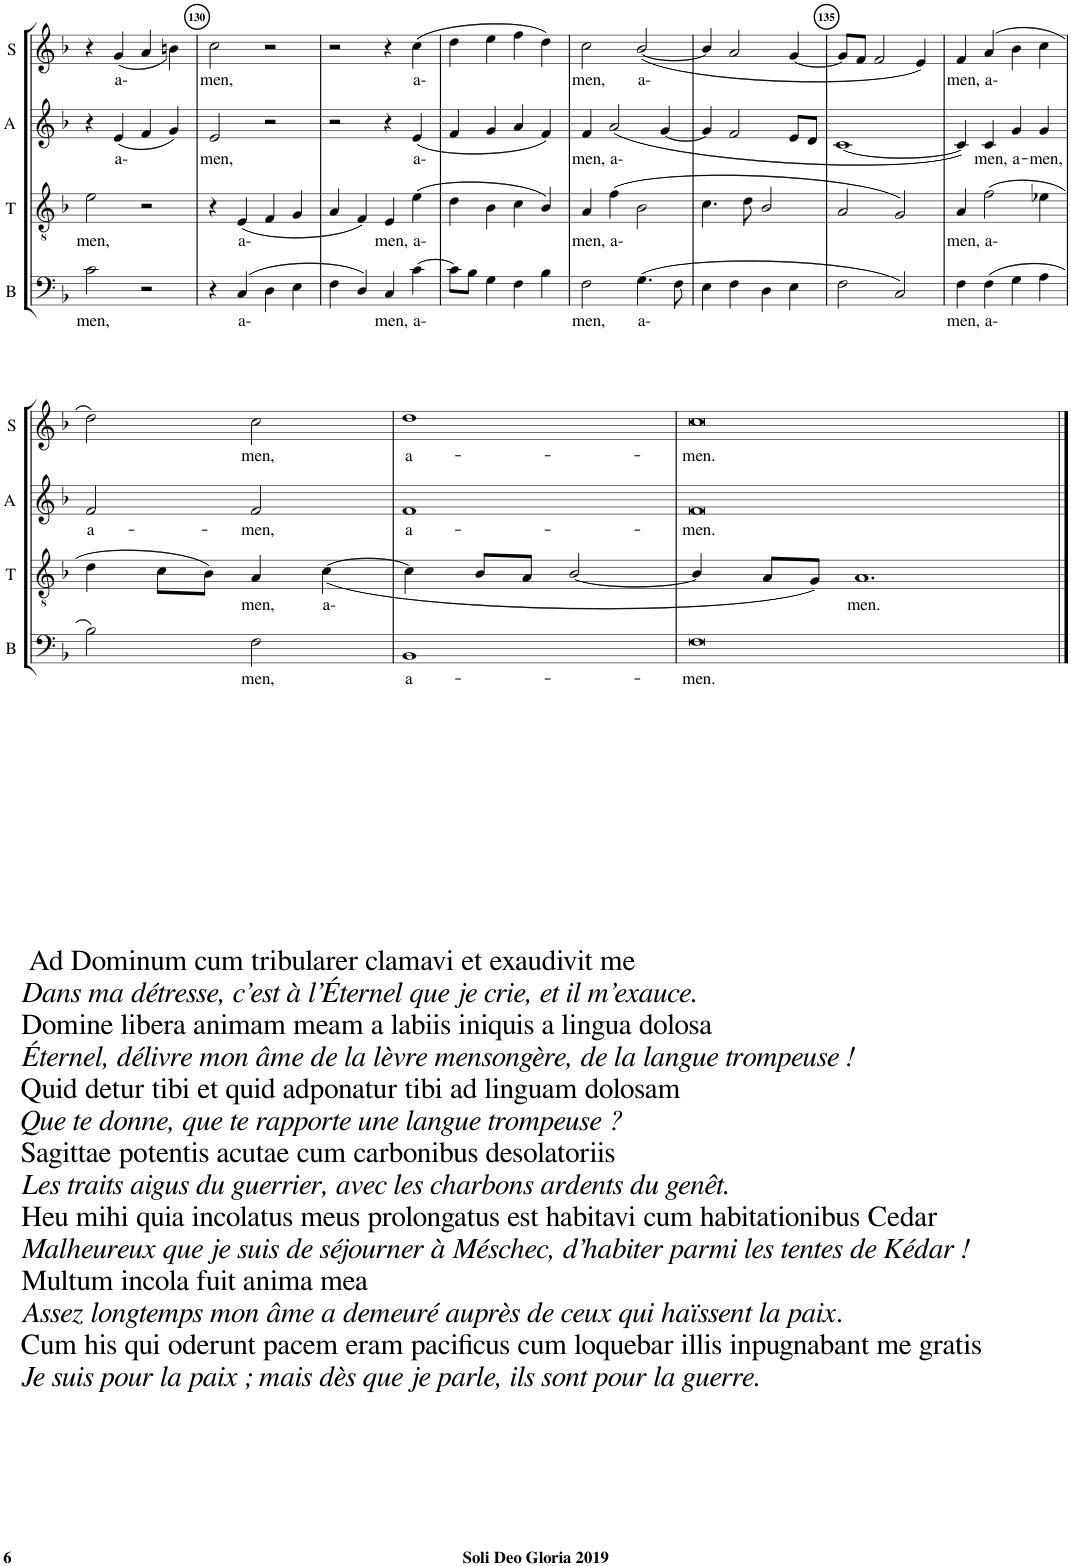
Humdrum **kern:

**kern	**text	**kern	**text	**kern	**text	**kern	**text
*part4	*part4	*part3	*part3	*part2	*part2	*part1	*part1
*staff4	*staff4	*staff3	*staff3	*staff2	*staff2	*staff1	*staff1
*I"Bass	*	*I"Tenor	*	*I"Alto	*	*I"Soprano	*
*I'B	*	*I'T	*	*I'A	*	*I'S	*
!!LO:PB:g=z
*clefF4	*	*clefGv2	*	*clefG2	*	*clefG2	*
*k[b-]	*	*k[b-]	*	*k[b-]	*	*k[b-]	*
*F:	*	*F:	*	*F:	*	*F:	*
*M2/2	*	*M2/2	*	*M2/2	*	*M2/2	*
*met(c|)	*	*met(c|)	*	*met(c|)	*	*met(c|)	*
=129	=129	=129	=129	=129	=129	=129	=129
!	!LO:LY:b	!	!LO:LY:b	!	!	!	!
2c\	men,	2e\	men,	4r	.	4r	.
!	!	!	!	!	!LO:LY:b	!	!LO:LY:b
.	.	.	.	(<4e/	a-	(<4g/	a-
2r	.	2r	.	4f/	.	4a/	.
.	.	.	.	4g/)	.	4bn\)	.
=130	=130	=130	=130	=130	=130	=130	=130
!	!	!	!	!	!LO:LY:b	!	!LO:LY:b
4r	.	4r	.	2e/	men,	2cc\	men,
!	!LO:LY:b	!	!LO:LY:b	!	!	!	!
(>4C/	a-	(<4E/	a-	.	.	.	.
4D\	.	4F/	.	2r	.	2r	.
4E\	.	4G/	.	.	.	.	.
=131	=131	=131	=131	=131	=131	=131	=131
4F\	.	4A/	.	2r	.	2r	.
4D/)	.	4F/)	.	.	.	.	.
!	!LO:LY:b	!	!LO:LY:b	!	!	!	!
4C/	men,	4E/	men,	4r	.	4r	.
!	!LO:LY:b	!	!LO:LY:b	!	!LO:LY:b	!	!LO:LY:b
[4c\	a-	(>4e\	a-	(<4e/	a-	(>4cc\	a-
=132	=132	=132	=132	=132	=132	=132	=132
8c\L]	.	4d\	.	4f/	.	4dd\	.
8B-\J	.	.	.	.	.	.	.
4G\	.	4B-\	.	4g/	.	4ee\	.
4F\	.	4c\	.	4a/	.	4ff\	.
4B-\	.	4B-/)	.	4f/)	.	4dd\)	.
=133	=133	=133	=133	=133	=133	=133	=133
!	!LO:LY:b	!	!LO:LY:b	!	!LO:LY:b	!	!LO:LY:b
2F\	men,	4A/	men,	4f/	men,	2cc\	men,
!	!	!	!LO:LY:b	!	!LO:LY:b	!	!
.	.	(>4f\	a-	(<2a/	a-	.	.
!	!LO:LY:b	!	!	!	!	!	!LO:LY:b
(>4.G\	a-	2B-\	.	.	.	(<[2b-/	a-
.	.	.	.	[4g/	.	.	.
8F\	.	.	.	.	.	.	.
=134	=134	=134	=134	=134	=134	=134	=134
4E\	.	4.c\	.	4g/]	.	4b-/]	.
4F\	.	.	.	2f/	.	2a/	.
.	.	8d\	.	.	.	.	.
4D\	.	2B-/	.	.	.	.	.
4E\	.	.	.	8e/L	.	[4g/	.
.	.	.	.	8d/J	.	.	.
=135	=135	=135	=135	=135	=135	=135	=135
2F\	.	2A/	.	[1c	.	8g/L]	.
.	.	.	.	.	.	8f/J	.
.	.	.	.	.	.	2f/	.
2C/)	.	2G/)	.	.	.	.	.
.	.	.	.	.	.	4e/)	.
=136	=136	=136	=136	=136	=136	=136	=136
!	!LO:LY:b	!	!LO:LY:b	!	!	!	!LO:LY:b
4F\	men,	4A/	men,	4c/])	.	4f/	men,
!	!LO:LY:b	!	!LO:LY:b	!	!LO:LY:b	!	!LO:LY:b
(>4F\	a-	(>2f\	a-	4c/	men,	(>4a/	a-
!	!	!	!	!	!LO:LY:b	!	!
4G\	.	.	.	4g/	a-	4b-\	.
!	!	!	!	!	!LO:LY:b	!	!
4A\	.	4e-X\	.	4g/	-men,	4cc\	.
!!LO:LB:g=z
=137	=137	=137	=137	=137	=137	=137	=137
!LO:TX:b:t=Ad Dominum cum tribularer clamavi et exaudivit me	!	!	!	!	!	!	!
!LO:TX:b:i:t=Dans ma détresse, c’est à l’Éternel que je crie, et il m’exauce.	!	!	!	!	!	!	!
!LO:TX:b:t=Domine libera animam meam a labiis iniquis a lingua dolosa	!	!	!	!	!	!	!
!LO:TX:b:i:t=Éternel, délivre mon âme de la lèvre mensongère, de la langue trompeuse !	!	!	!	!	!	!	!
!LO:TX:b:t=Quid detur tibi et quid adponatur tibi ad linguam dolosam	!	!	!	!	!	!	!
!LO:TX:b:i:t=Que te donne, que te rapporte une langue trompeuse ?	!	!	!	!	!	!	!
!LO:TX:b:t=Sagittae potentis acutae cum carbonibus desolatoriis	!	!	!	!	!	!	!
!LO:TX:b:i:t=Les traits aigus du guerrier, avec les charbons ardents du genêt.	!	!	!	!	!	!	!
!LO:TX:b:t=Heu mihi quia incolatus meus prolongatus est habitavi cum habitationibus Cedar	!	!	!	!	!	!	!
!LO:TX:b:i:t=Malheureux que je suis de séjourner à Méschec, d’habiter parmi les tentes de Kédar !	!	!	!	!	!	!	!
!LO:TX:b:t=Multum incola fuit anima mea	!	!	!	!	!	!	!
!LO:TX:b:i:t=Assez longtemps mon âme a demeuré auprès de ceux qui haïssent la paix	!	!	!	!	!	!	!
!LO:TX:b:t=.	!	!	!	!	!	!	!
!LO:TX:b:t=Cum his qui oderunt pacem eram pacificus cum loquebar illis inpugnabant me gratis	!	!	!	!	!	!	!
!LO:TX:b:i:t=Je suis pour la paix ; mais dès que je parle, ils sont pour la guerre.	!	!	!	!	!	!	!
!	!	!	!	!	!LO:LY:b	!	!
2B-\)	.	4d\	.	2f/	a-	2dd\)	.
.	.	8c\L	.	.	.	.	.
.	.	8B-\J)	.	.	.	.	.
!	!LO:LY:b	!	!LO:LY:b	!	!LO:LY:b	!	!LO:LY:b
2F\	men,	4A/	men,	2f/	-men,	2cc\	men,
!	!	!	!LO:LY:b	!	!	!	!
.	.	(<[4c\	a-	.	.	.	.
=138	=138	=138	=138	=138	=138	=138	=138
!	!LO:LY:b	!	!	!	!LO:LY:b	!	!LO:LY:b
1BB-	a-	4c\]	.	1f	a-	1dd	a-
.	.	8B-/L	.	.	.	.	.
.	.	8A/J	.	.	.	.	.
.	.	[2B-/	.	.	.	.	.
=139	=139	=139	=139	=139	=139	=139	=139
!	!LO:LY:b	!	!	!	!LO:LY:b	!	!LO:LY:b
[1F	-men.	4B-/]	.	[1f	-men.	[1cc	-men.
.	.	8A/L	.	.	.	.	.
.	.	8G/J)	.	.	.	.	.
!	!	!	!LO:LY:b	!	!	!	!
.	.	[2A	men.	.	.	.	.
==140	==140	==140	==140	==140	==140	==140	==140
1F]	.	1A]	.	1f]	.	1cc]	.
=	=	=	=	=	=	=	=
*-	*-	*-	*-	*-	*-	*-	*-
